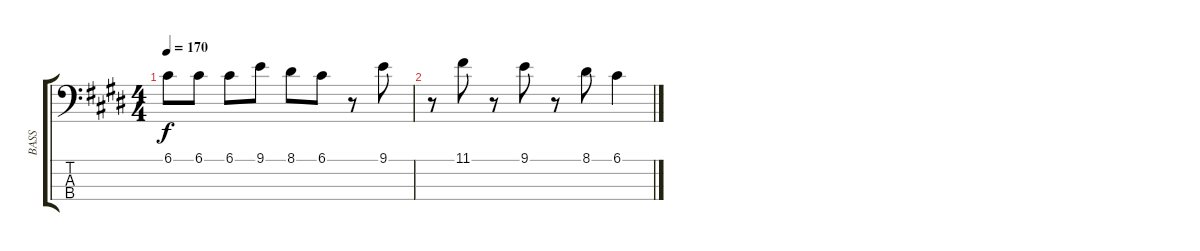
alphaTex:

\track ("BASS " "BASS ") {instrument electricbasspick}
\staff {score tabs}
\tuning (G2 D2 A1 E1) {hide}
\ts (4 4)
\tempo 170
\clef f4
\ks e
6.1.8{dy f} 6.1.8 6.1.8 9.1.8 8.1.8 6.1.8 r.8 9.1.8 |
r.8 11.1.8 r.8 9.1.8 r.8 8.1.8 6.1.4
